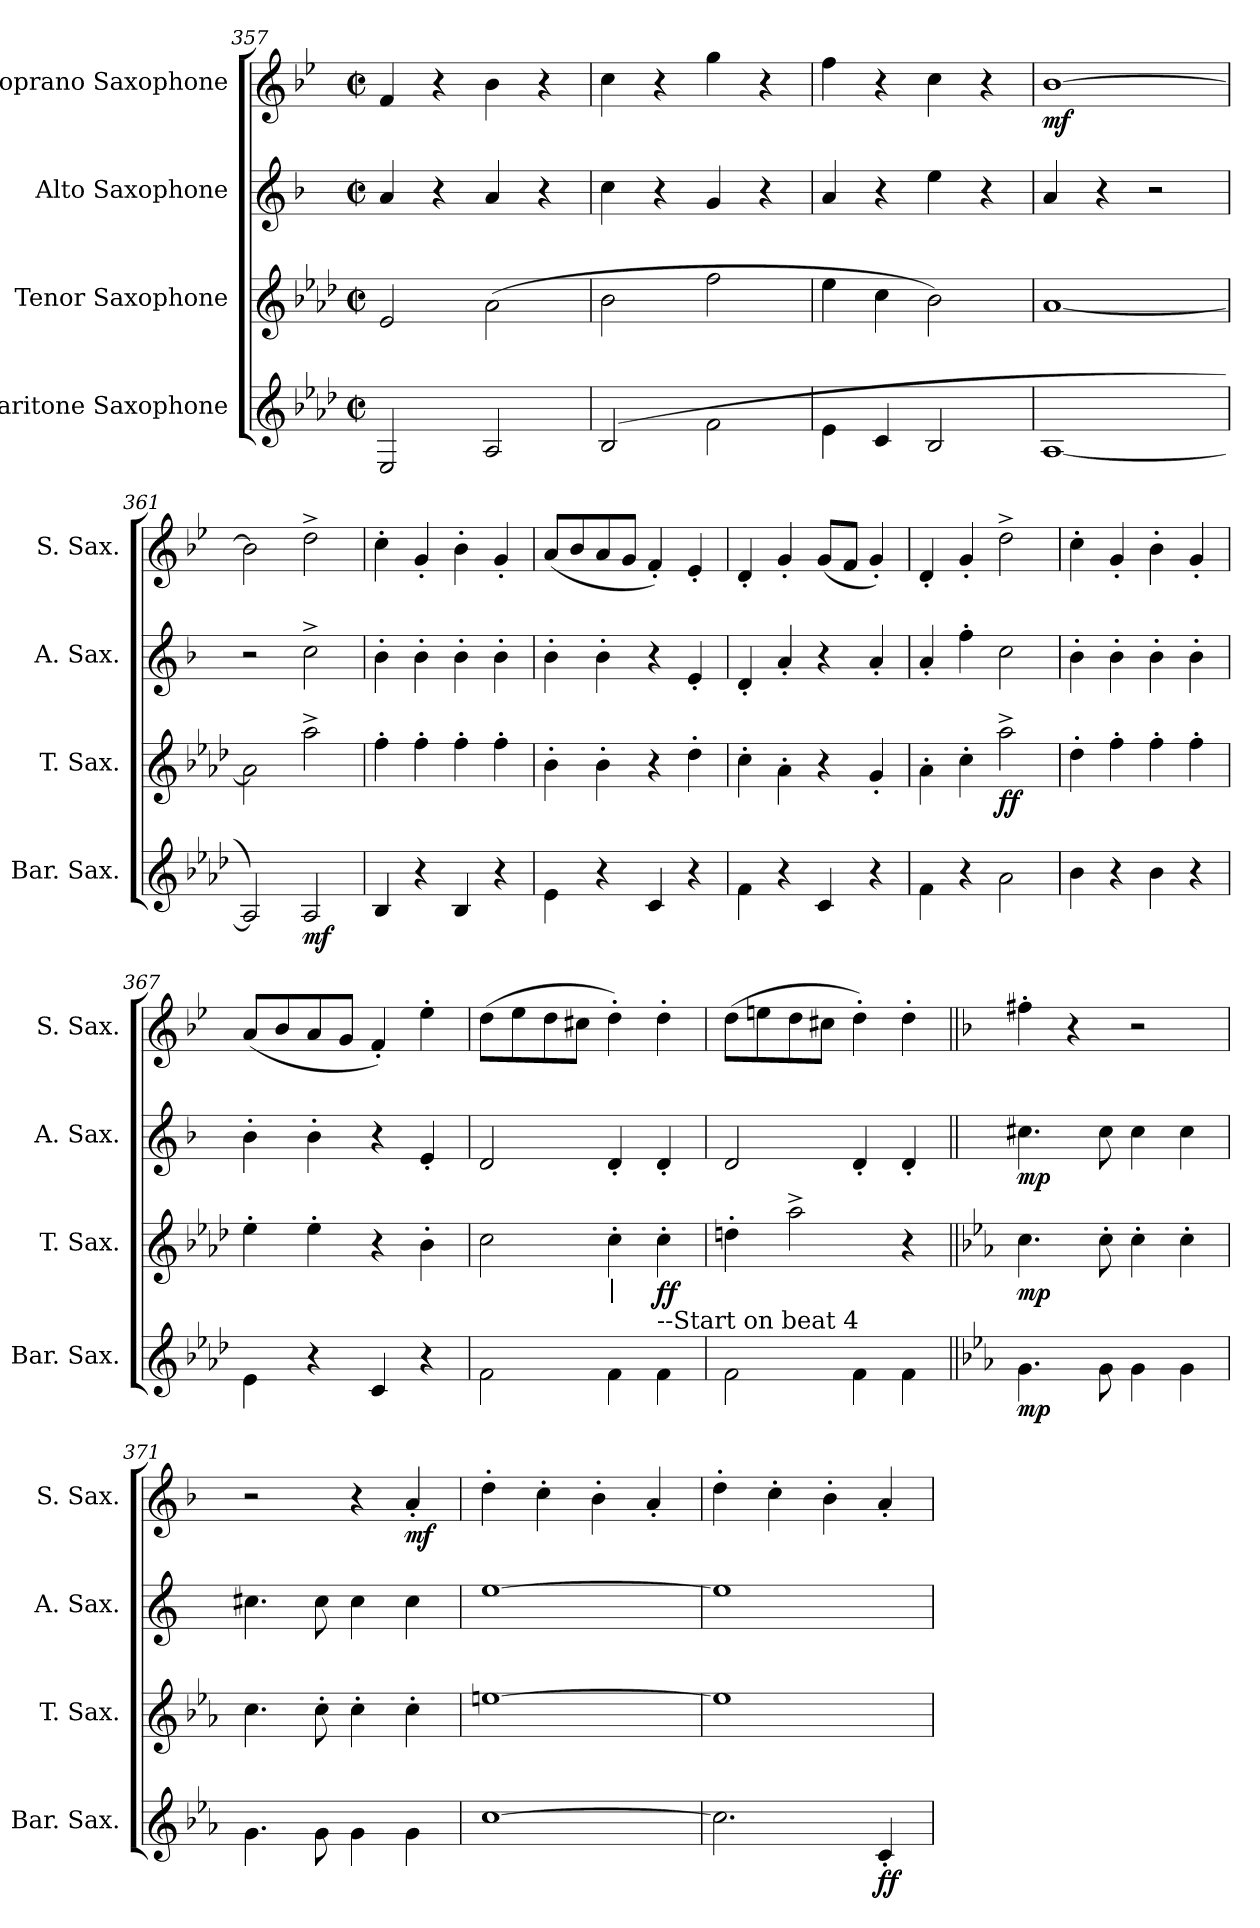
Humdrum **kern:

**kern	**dynam	**kern	**dynam	**kern	**dynam	**kern	**dynam
*part4	*part4	*part3	*part3	*part2	*part2	*part1	*part1
*staff4	*staff4	*staff3	*staff3	*staff2	*staff2	*staff1	*staff1
*I"Baritone Saxophone	*	*I"Tenor Saxophone	*	*I"Alto Saxophone	*	*I"Soprano Saxophone	*
*I'Bar. Sax.	*	*I'T. Sax.	*	*I'A. Sax.	*	*I'S. Sax.	*
*clefG2	*	*clefG2	*	*clefG2	*	*clefG2	*
*ITrd12c21	*	*ITrd8c14	*	*ITrd5c9	*	*ITrd1c2	*
*k[b-e-a-d-]	*	*k[b-e-a-d-]	*	*k[b-e-a-d-]	*	*k[b-e-a-d-]	*
*M2/2	*	*M2/2	*	*M2/2	*	*M2/2	*
*met(c|)	*	*met(c|)	*	*met(c|)	*	*met(c|)	*
=357	=357	=357	=357	=357	=357	=357	=357
2EE-/	.	2E-/	.	4c/	.	4e-/	.
.	.	.	.	4r	.	4r	.
2AA-/	.	(2A-\	.	4c/	.	4a-\	.
.	.	.	.	4r	.	4r	.
=358	=358	=358	=358	=358	=358	=358	=358
(2BB-/	.	2B-\	.	4e-\	.	4b-\	.
.	.	.	.	4r	.	4r	.
2F\	.	2f\	.	4B-/	.	4ff\	.
.	.	.	.	4r	.	4r	.
=359	=359	=359	=359	=359	=359	=359	=359
4E-\	.	4e-\	.	4c/	.	4ee-\	.
4C/	.	4c\	.	4r	.	4r	.
2BB-/	.	2B-\)	.	4g\	.	4b-\	.
.	.	.	.	4r	.	4r	.
=360	=360	=360	=360	=360	=360	=360	=360
!	!	!	!	!	!	!	!LO:DY:b
[1AA-	.	[1A-	.	4c/	.	[1a-	mf
.	.	.	.	4r	.	.	.
.	.	.	.	2r	.	.	.
!!LO:LB:g=z
=361	=361	=361	=361	=361	=361	=361	=361
2AA-/])	.	2A-\]	.	2r	.	2a-\]	.
!	!LO:DY:b	!	!	!	!	!	!
2AA-/	mf	2a-^\	.	2e-^\	.	2cc^\	.
=362	=362	=362	=362	=362	=362	=362	=362
!	!	!	!LO:DY:b	!	!	!	!
!	!	!	!LO:DY:n=1:b	!	!	!	!
4BB-/	.	4f'\	mf mf	4d-'\	.	4b-'\	.
4r	.	4f'\	.	4d-'\	.	4f'/	.
4BB-/	.	4f'\	.	4d-'\	.	4a-'\	.
4r	.	4f'\	.	4d-'\	.	4f'/	.
=363	=363	=363	=363	=363	=363	=363	=363
4E-\	.	4B-'\	.	4d-'\	.	(8g/L	.
.	.	.	.	.	.	8a-/	.
4r	.	4B-'\	.	4d-'\	.	8g/	.
.	.	.	.	.	.	8f/J	.
4C/	.	4r	.	4r	.	4e-'/)	.
4r	.	4d-'\	.	4G'/	.	4d-'/	.
=364	=364	=364	=364	=364	=364	=364	=364
4F\	.	4c'\	.	4F'/	.	4c'/	.
4r	.	4A-'\	.	4c'/	.	4f'/	.
4C/	.	4r	.	4r	.	(8f/L	.
.	.	.	.	.	.	8e-/J	.
4r	.	4G'/	.	4c'/	.	4f'/)	.
=365	=365	=365	=365	=365	=365	=365	=365
4F\	.	4A-'\	.	4c'/	.	4c'/	.
4r	.	4c'\	.	4a-'\	.	4f'/	.
!	!	!	!LO:DY:b	!	!	!	!
!	!	!	!LO:DY:n=1:b	!	!	!	!
2A-\	.	2a-^\	f f	2e-\	.	2cc^\	.
=366	=366	=366	=366	=366	=366	=366	=366
!	!	!	!LO:DY:b	!	!	!	!
!	!	!	!LO:DY:n=1:b	!	!	!	!
4B-\	.	4d-'\	mf mf	4d-'\	.	4b-'\	.
4r	.	4f'\	.	4d-'\	.	4f'/	.
4B-\	.	4f'\	.	4d-'\	.	4a-'\	.
4r	.	4f'\	.	4d-'\	.	4f'/	.
=367	=367	=367	=367	=367	=367	=367	=367
4E-\	.	4e-'\	.	4d-'\	.	(8g/L	.
.	.	.	.	.	.	8a-/	.
4r	.	4e-'\	.	4d-'\	.	8g/	.
.	.	.	.	.	.	8f/J	.
4C/	.	4r	.	4r	.	4e-'/)	.
4r	.	4B-'\	.	4G'/	.	4dd-'\	.
=368	=368	=368	=368	=368	=368	=368	=368
2F\	.	2c\	.	2F/	.	(8cc\L	.
.	.	.	.	.	.	8dd-\	.
.	.	.	.	.	.	8cc\	.
.	.	.	.	.	.	8bn\J	.
!	!	!LO:TX:b:t=|	!	!	!	!	!
4F\	.	4c'\	.	4F'/	.	4cc'\)	.
!	!	!LO:TX:b:t=--Start on beat 4	!	!	!	!	!
!	!	!	!LO:DY:b	!	!	!	!
4F\	.	4c'\	ff	4F'/	.	4cc'\	.
=369	=369	=369	=369	=369	=369	=369	=369
2F\	.	4dn'\	.	2F/	.	(8cc\L	.
.	.	.	.	.	.	8ddn\	.
.	.	2a-^\	.	.	.	8cc\	.
.	.	.	.	.	.	8bn\J	.
4F\	.	.	.	4F'/	.	4cc'\)	.
4F\	.	4r	.	4F'/	.	4cc'\	.
!!LO:PB:g=z
=370||	=370||	=370||	=370||	=370||	=370||	=370||	=370||
*k[b-e-a-]	*	*k[b-e-a-]	*	*k[b-e-a-]	*	*k[b-e-a-]	*
!	!LO:DY:b	!	!LO:DY:b	!	!LO:DY:b	!	!
4.G\	mp	4.c\	mp	4.en\	mp	4een'\	.
.	.	.	.	.	.	4r	.
8G\	.	8c'\	.	8e\	.	.	.
4G\	.	4c'\	.	4e\	.	2r	.
4G\	.	4c'\	.	4e\	.	.	.
=371	=371	=371	=371	=371	=371	=371	=371
4.G\	.	4.c\	.	4.en\	.	2r	.
8G\	.	8c'\	.	8e\	.	.	.
4G\	.	4c'\	.	4e\	.	4r	.
!	!	!	!	!	!	!	!LO:DY:b
4G\	.	4c'\	.	4e\	.	4g'/	mf
=372	=372	=372	=372	=372	=372	=372	=372
[1c	.	[1en	.	[1g	.	4cc'\	.
.	.	.	.	.	.	4b-'\	.
.	.	.	.	.	.	4a-'\	.
.	.	.	.	.	.	4g'/	.
=373	=373	=373	=373	=373	=373	=373	=373
2.c\]	.	1e]	.	1g]	.	4cc'\	.
.	.	.	.	.	.	4b-'\	.
.	.	.	.	.	.	4a-'\	.
!	!LO:DY:b	!	!	!	!	!	!
4C'/	ff	.	.	.	.	4g'/	.
=	=	=	=	=	=	=	=
*-	*-	*-	*-	*-	*-	*-	*-
